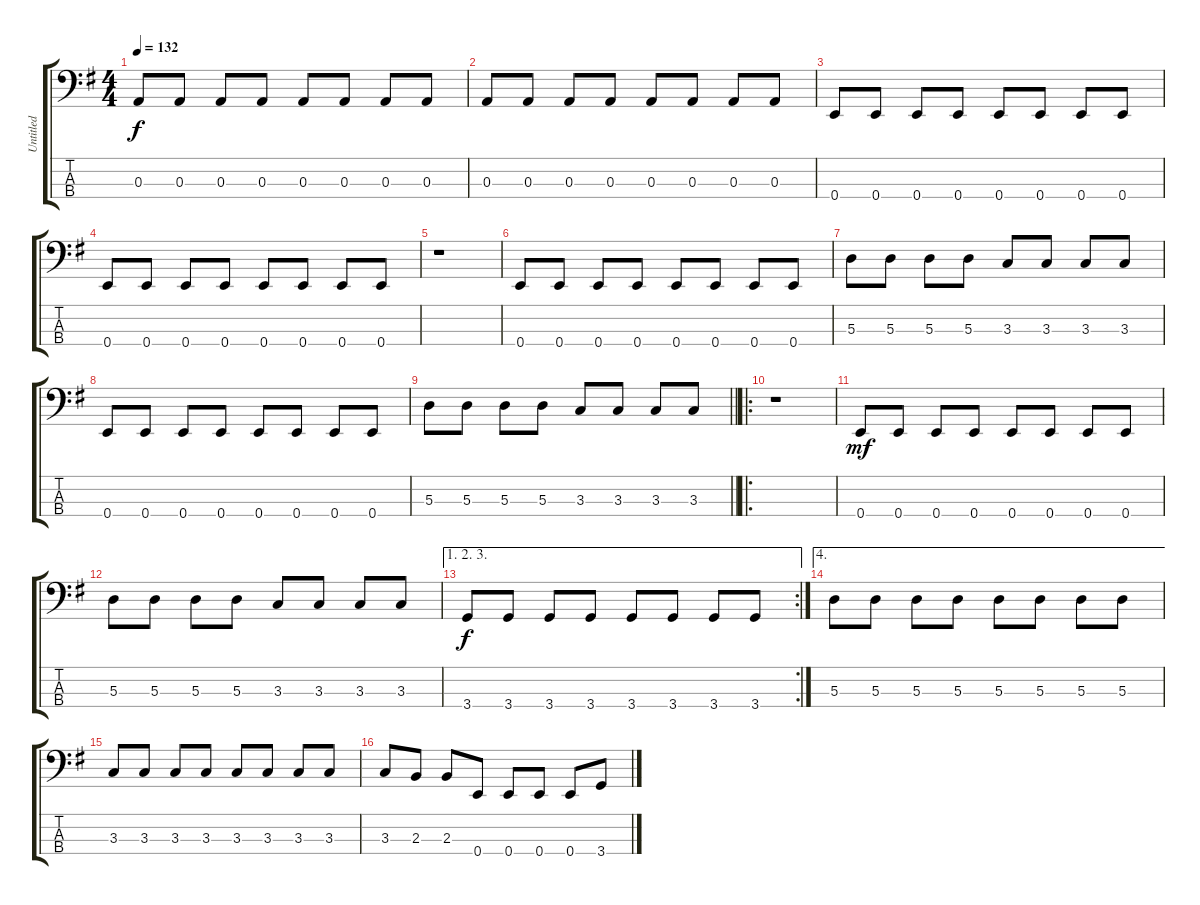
\track ("Untitled" "Untitled") {instrument electricbassfinger}
\staff {score tabs}
\tuning (G2 D2 A1 E1) {hide}
\ts (4 4)
\tempo 132
\clef f4
\ks g
0.3.8{dy f} 0.3.8 0.3.8 0.3.8 0.3.8 0.3.8 0.3.8 0.3.8 |
0.3.8 0.3.8 0.3.8 0.3.8 0.3.8 0.3.8 0.3.8 0.3.8 |
0.4.8 0.4.8 0.4.8 0.4.8 0.4.8 0.4.8 0.4.8 0.4.8 |
0.4.8 0.4.8 0.4.8 0.4.8 0.4.8 0.4.8 0.4.8 0.4.8 |
r.1 |
0.4.8 0.4.8 0.4.8 0.4.8 0.4.8 0.4.8 0.4.8 0.4.8 |
5.3.8 5.3.8 5.3.8 5.3.8 3.3.8 3.3.8 3.3.8 3.3.8 |
0.4.8 0.4.8 0.4.8 0.4.8 0.4.8 0.4.8 0.4.8 0.4.8 |
\barLineRight lightlight
5.3.8 5.3.8 5.3.8 5.3.8 3.3.8 3.3.8 3.3.8 3.3.8 |
\ro
r.1 |
0.4.8{dy mf} 0.4.8 0.4.8 0.4.8 0.4.8 0.4.8 0.4.8 0.4.8 |
5.3.8 5.3.8 5.3.8 5.3.8 3.3.8 3.3.8 3.3.8 3.3.8 |
\ae (1 2 3)
\rc 2
3.4.8{dy f} 3.4.8 3.4.8 3.4.8 3.4.8 3.4.8 3.4.8 3.4.8 |
\ae 4
5.3.8 5.3.8 5.3.8 5.3.8 5.3.8 5.3.8 5.3.8 5.3.8 |
3.3.8 3.3.8 3.3.8 3.3.8 3.3.8 3.3.8 3.3.8 3.3.8 |
3.3.8 2.3.8 2.3.8 0.4.8 0.4.8 0.4.8 0.4.8 3.4.8
